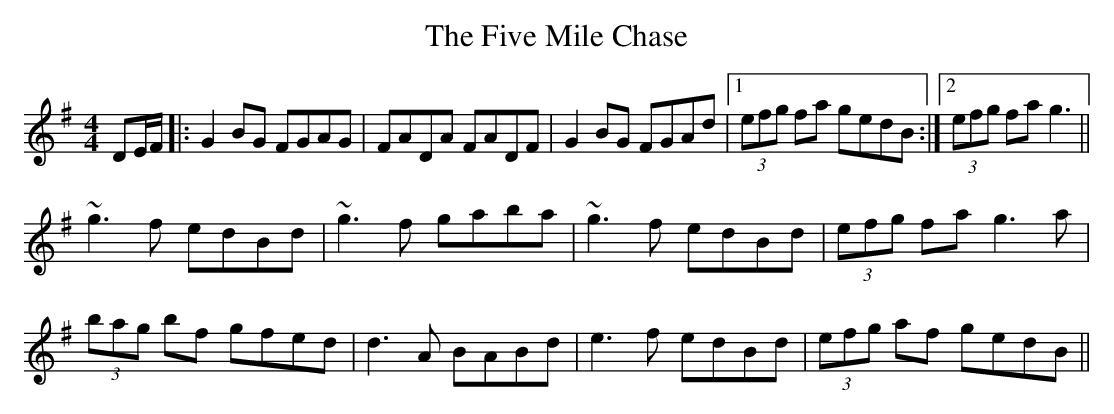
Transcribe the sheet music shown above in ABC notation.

X:1
T: The Five Mile Chase
M: 4/4
L: 1/8
K: Gmaj
DE/F/|:G2BG FGAG|FADA FADF|G2BG FGAd|1 (3efg fa gedB :|2 (3efg fa g3||
~g3f edBd | ~g3f gaba | ~g3f edBd | (3efg fa g3a |
(3bag bf gfed |d3A BABd | e3f edBd | (3efg af gedB ||
